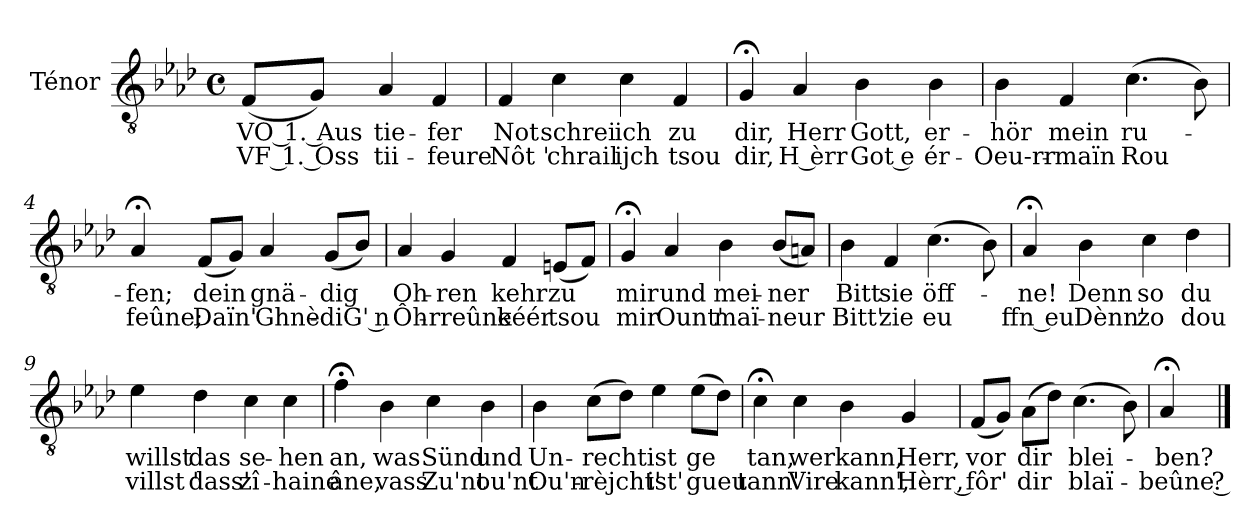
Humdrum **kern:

**kern	**text	**text
*part1	*part1	*part1
*staff1	*staff1	*staff1
*I"Ténor	*	*
*clefGv2	*	*
*k[b-e-a-d-]	*	*
*M4/4	*	*
*met(c)	*	*
*MM75	*	*
=	=	=
(8F/L	VO 1. Aus	VF 1. Oss
8G/J)	.	.
4A-/	tie-	tii-
4F/	-fer	-feure
=1	=1	=1
4F/	Not	Nôt '
4c\	schrei	chrail
4c\	ich	ijch
*MM80	*	*
4F/	zu	tsou
=2	=2	=2
*MM80	*	*
4G;</	dir,	dir,
*MM80	*	*
4A-/	Herr	H èrr
4B-\	Gott,	Got e
4B-\	er-	ér-
=3	=3	=3
4B-\	-hör	-Oeu-rr-
4F/	mein	-maïn
(4.c\	-ru-	Rou
8B-\)	.	.
!!LO:LB:g=z
=4	=4	=4
*MM80	*	*
4A-;</	fen;	feûne;
*MM80	*	*
(8F/L	dein	Daïn'
8G/J)	.	.
4A-/	gnä-	Ghnè-
(8G/L	-dig	-diG' n
8B-/J)	.	.
=5	=5	=5
4A-/	Oh-	Ôh-
4G/	-ren	-rreûne
4F/	kehr	kéér
*MM80	*	*
(8En/L	zu	tsou
8F/J)	.	.
=6	=6	=6
*MM80	*	*
4G;</	mir	mir
*MM80	*	*
4A-/	und	Ount'
4B-\	mei-	maï-
(8B-/L	-ner	-neur
8An/J)	.	.
!!LO:LB:g=z
=7	=7	=7
4B-\	Bitt	Bitt'
4F/	sie	zie
*MM80	*	*
(4.c\	öff-	eu
8B-\)	.	.
=8	=8	=8
*MM80	*	*
4A-;</	ne!	-ffn eu
*MM80	*	*
4B-\	Denn	Dènn'
4c\	so	zo
4d-\	du	dou
=9	=9	=9
4e-\	willst	villst '
4d-\	das	dass'
4c\	se-	zî-
*MM80	*	*
4c\	-hen	-haine
=10	=10	=10
*MM80	*	*
4f;<\	an,	âne,
*MM80	*	*
4B-\	was	vass
4c\	Sünd	Zu'nt
4B-\	und	ou'nt
!!LO:LB:g=z
=11	=11	=11
4B-\	Un-	Ou'n-
(8c\L	-recht	-rèjcht'
8d-\J)	.	.
4e-\	ist	ist'
*MM80	*	*
(8e-\L	ge	gueu
8d-\J)	.	.
=12	=12	=12
*MM80	*	*
4c;<\	tan,	tann'
*MM80	*	*
4c\	wer	Vire
4B-\	kann,	kann',
4G/	Herr,	Hèrr ,
=13	=13	=13
(8F/L	vor	fôr'
8G/J)	_	.
(8A-\L	dir	dir
8d-\J)	.	.
*MM80	*	*
(4.c\	blei-	-blaï -
8B-\)	.	.
=14	=14	=14
*MM80	*	*
4A-;</	ben?	beûne ?
==	==	==
*-	*-	*-
